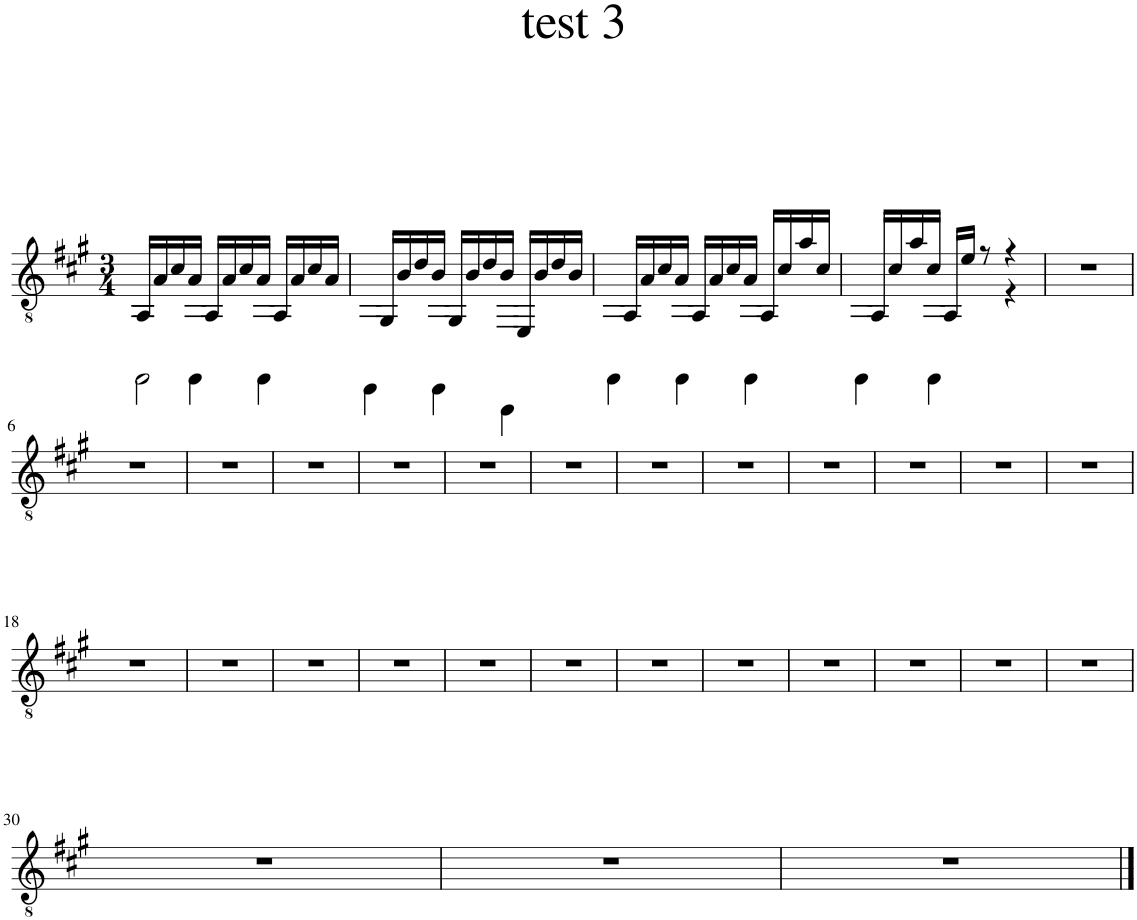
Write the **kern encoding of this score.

**kern
*part1
*staff1
*I"Classical Guitar
*clefGv2
*k[f#c#g#]
*M3/4
=1
*^
!	!LO:N:head=open
16AA/LL	4AA\
16A/	.
16c#/	.
16A/JJ	.
16AA/LL	4AA\
16A/	.
16c#/	.
16A/JJ	.
16AA/LL	4AA\
16A/	.
16c#/	.
16A/JJ	.
=2	=2
16GG#/LL	4GG#\
16B/	.
16d/	.
16B/JJ	.
16GG#/LL	4GG#\
16B/	.
16d/	.
16B/JJ	.
16EE/LL	4EE\
16B/	.
16d/	.
16B/JJ	.
=3	=3
16AA/LL	4AA\
16A/	.
16c#/	.
16A/JJ	.
16AA/LL	4AA\
16A/	.
16c#/	.
16A/JJ	.
16AA/LL	4AA\
16c#/	.
16a/	.
16c#/JJ	.
=4	=4
16AA/LL	4AA\
16c#/	.
16a/	.
16c#/JJ	.
16AA/LL	4AA\
16e/JJ	.
8r	.
4r	4r
*v	*v
=5
2.r
!!LO:LB:g=z
=6
2.r
=7
2.r
=8
2.r
=9
2.r
=10
2.r
=11
2.r
=12
2.r
=13
2.r
=14
2.r
=15
2.r
=16
2.r
=17
2.r
!!LO:LB:g=z
=18
2.r
=19
2.r
=20
2.r
=21
2.r
=22
2.r
=23
2.r
=24
2.r
=25
2.r
=26
2.r
=27
2.r
=28
2.r
=29
2.r
!!LO:LB:g=z
=30
2.r
=31
2.r
=32
2.r
==
*-
